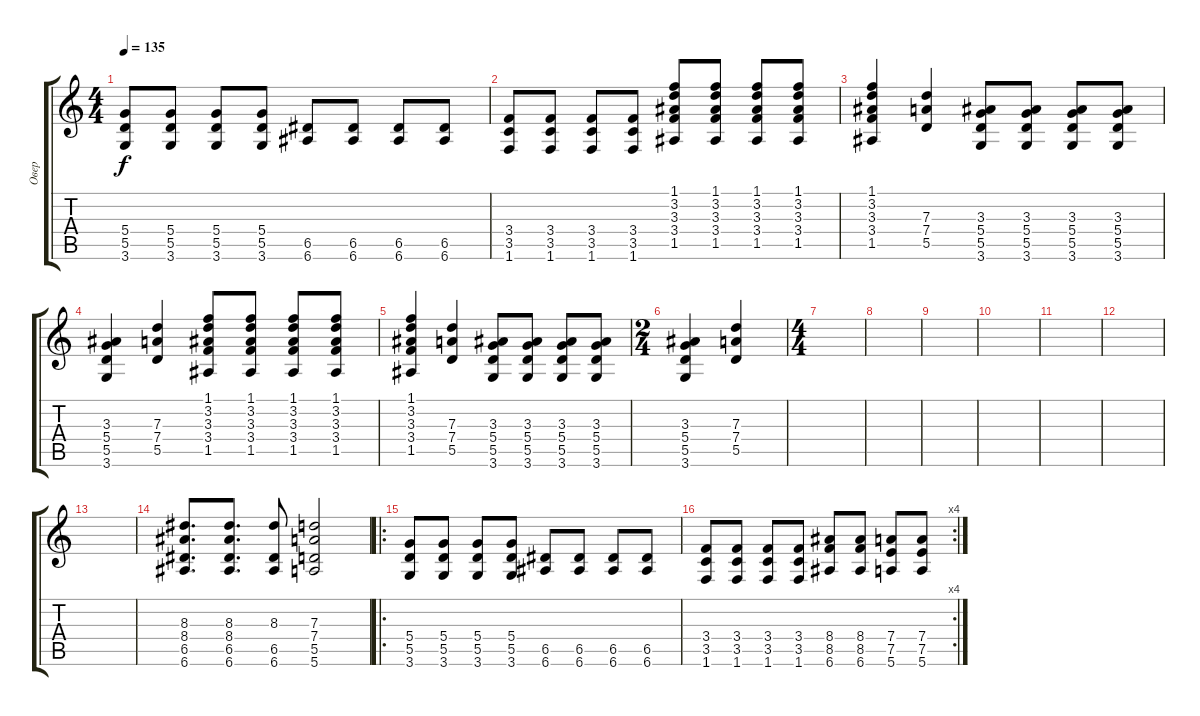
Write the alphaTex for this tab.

\track ("Овер" "Овер") {instrument overdrivenguitar}
\staff {score tabs}
\tuning (E4 B3 G3 D3 A2 E2) {hide}
\ts (4 4)
\tempo 135
\clef g2
\ks c
(5.4 5.5 3.6).8{dy f} (5.4 5.5 3.6).8 (5.4 5.5 3.6).8 (5.4 5.5 3.6).8 (6.5 6.6).8 (6.5 6.6).8 (6.5 6.6).8 (6.5 6.6).8 |
(3.4 3.5 1.6).8 (3.4 3.5 1.6).8 (3.4 3.5 1.6).8 (3.4 3.5 1.6).8 (1.1 3.2 3.3 3.4 1.5).8 (1.1 3.2 3.3 3.4 1.5).8 (1.1 3.2 3.3 3.4 1.5).8 (1.1 3.2 3.3 3.4 1.5).8 |
(1.1 3.2 3.3 3.4 1.5).4 (7.3 7.4 5.5).4 (3.3 5.4 5.5 3.6).8 (3.3 5.4 5.5 3.6).8 (3.3 5.4 5.5 3.6).8 (3.3 5.4 5.5 3.6).8 |
(3.3 5.4 5.5 3.6).4 (7.3 7.4 5.5).4 (1.1 3.2 3.3 3.4 1.5).8 (1.1 3.2 3.3 3.4 1.5).8 (1.1 3.2 3.3 3.4 1.5).8 (1.1 3.2 3.3 3.4 1.5).8 |
(1.1 3.2 3.3 3.4 1.5).4 (7.3 7.4 5.5).4 (3.3 5.4 5.5 3.6).8 (3.3 5.4 5.5 3.6).8 (3.3 5.4 5.5 3.6).8 (3.3 5.4 5.5 3.6).8 |
\ts (2 4)
(3.3 5.4 5.5 3.6).4 (7.3 7.4 5.5).4 |
\ts (4 4)
|
|
|
|
|
|
|
(8.3 8.4 6.5 6.6).8{d} (8.3 8.4 6.5 6.6).8{d} (8.3 6.5 6.6).8 (7.3 7.4 5.5 5.6).2 |
\ro
(5.4 5.5 3.6).8 (5.4 5.5 3.6).8 (5.4 5.5 3.6).8 (5.4 5.5 3.6).8 (6.5 6.6).8 (6.5 6.6).8 (6.5 6.6).8 (6.5 6.6).8 |
\rc 4
(3.4 3.5 1.6).8 (3.4 3.5 1.6).8 (3.4 3.5 1.6).8 (3.4 3.5 1.6).8 (8.4 8.5 6.6).8 (8.4 8.5 6.6).8 (7.4 7.5 5.6).8 (7.4 7.5 5.6).8
